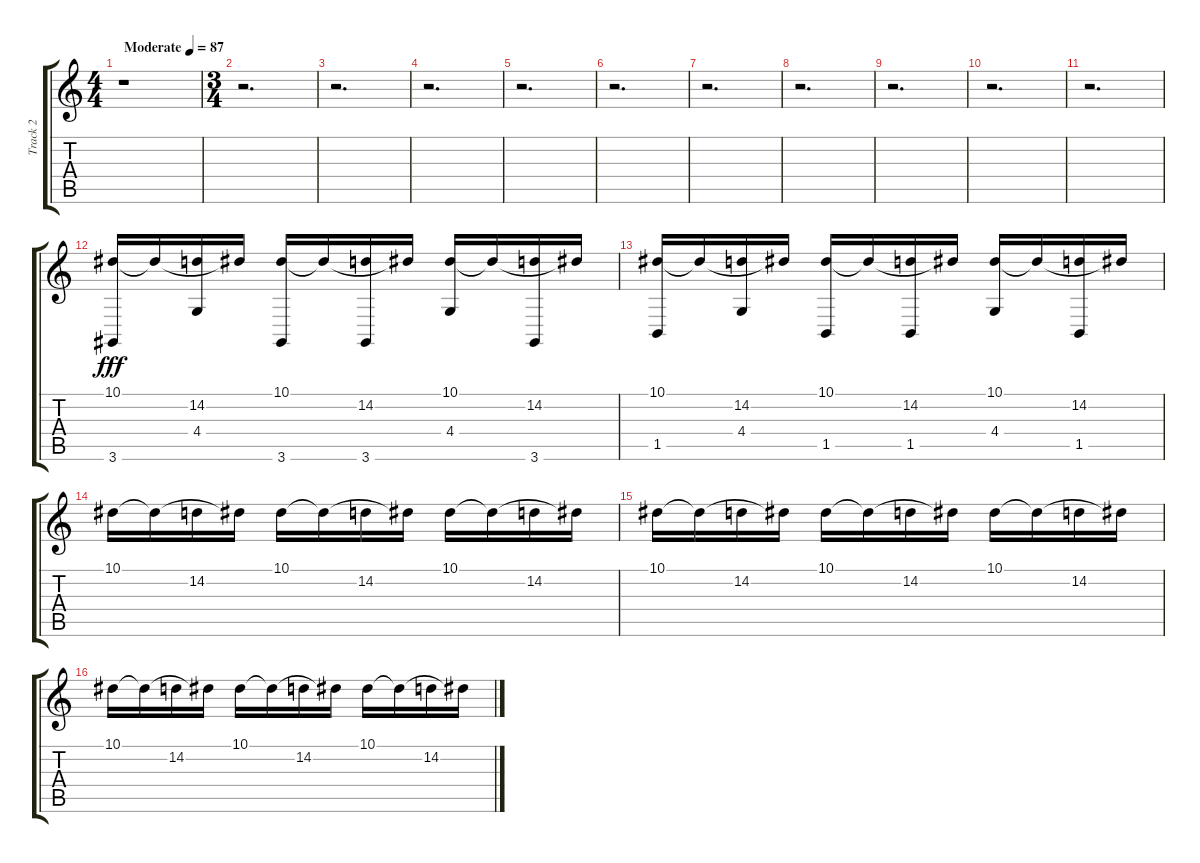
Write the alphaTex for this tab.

\track ("Track 2" "Track 2") {instrument celesta}
\staff {score tabs}
\tuning (F4 C4 Ab3 Eb3 Bb2 F2) {hide}
\ts (4 4)
\tempo (87 "Moderate")
\clef g2
\ks c
r.1{dy fff instrument celesta} |
\ts (3 4)
r.2{d} |
r.2{d} |
r.2{d} |
r.2{d} |
r.2{d} |
r.2{d} |
r.2{d} |
r.2{d} |
r.2{d} |
r.2{d} |
(10.1 3.6).16 10.1{t}.16 (14.2 4.4).16 10.1{t}.16 (10.1 3.6).16 10.1{t}.16 (14.2 3.6).16 10.1{t}.16 (10.1 4.4).16 10.1{t}.16 (14.2 3.6).16 10.1{t}.16 |
(10.1 1.5).16 10.1{t}.16 (14.2 4.4).16 10.1{t}.16 (10.1 1.5).16 10.1{t}.16 (14.2 1.5).16 10.1{t}.16 (10.1 4.4).16 10.1{t}.16 (14.2 1.5).16 10.1{t}.16 |
10.1.16 10.1{t}.16 14.2.16 10.1{t}.16 10.1.16 10.1{t}.16 14.2.16 10.1{t}.16 10.1.16 10.1{t}.16 14.2.16 10.1{t}.16 |
10.1.16 10.1{t}.16 14.2.16 10.1{t}.16 10.1.16 10.1{t}.16 14.2.16 10.1{t}.16 10.1.16 10.1{t}.16 14.2.16 10.1{t}.16 |
10.1.16 10.1{t}.16 14.2.16 10.1{t}.16 10.1.16 10.1{t}.16 14.2.16 10.1{t}.16 10.1.16 10.1{t}.16 14.2.16 10.1{t}.16
